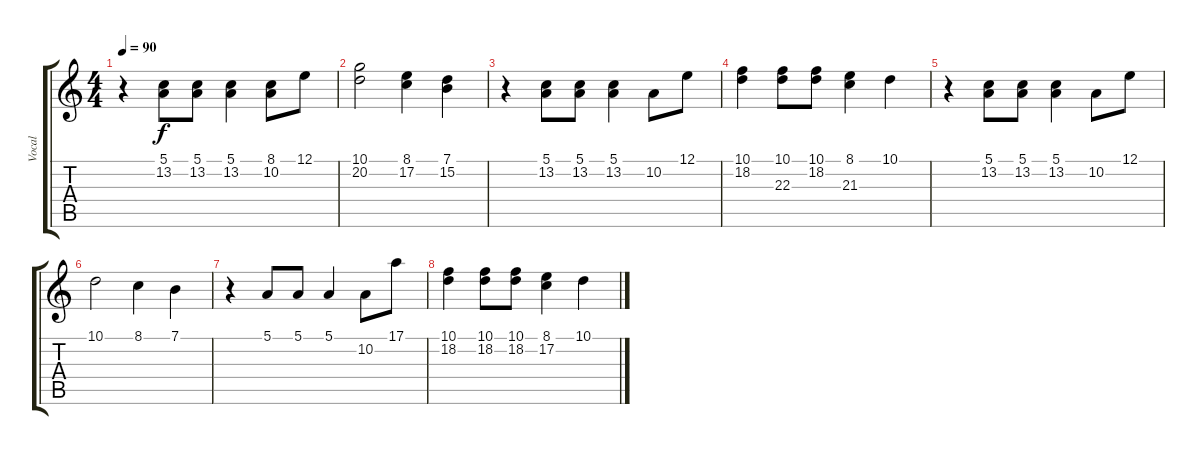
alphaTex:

\track ("Vocal" "Vocal") {instrument tenorsax}
\staff {score tabs}
\tuning (E4 B3 G3 D3 A2 E2) {hide}
\ts (4 4)
\tempo 90
\clef g2
\ks c
r.4{dy f} (5.1 13.2).8 (5.1 13.2).8 (5.1 13.2).4 (8.1 10.2).8 12.1.8 |
(10.1 20.2).2 (8.1 17.2).4 (7.1 15.2).4 |
r.4 (5.1 13.2).8 (5.1 13.2).8 (5.1 13.2).4 10.2.8 12.1.8 |
(10.1 18.2).4 (10.1 22.3).8 (10.1 18.2).8 (8.1 21.3).4 10.1.4 |
r.4 (5.1 13.2).8 (5.1 13.2).8 (5.1 13.2).4 10.2.8 12.1.8 |
10.1.2 8.1.4 7.1.4 |
r.4 5.1.8 5.1.8 5.1.4 10.2.8 17.1.8 |
(10.1 18.2).4 (10.1 18.2).8 (10.1 18.2).8 (8.1 17.2).4 10.1.4
